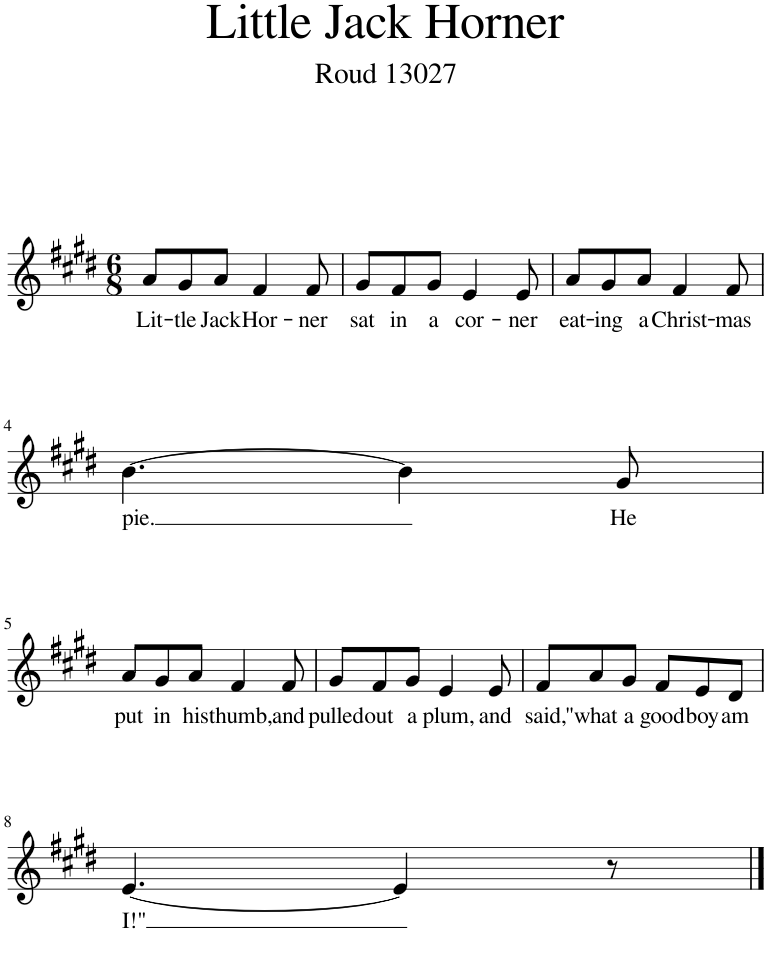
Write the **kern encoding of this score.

**kern	**text
*part1	*part1
*staff1	*staff1
*I"Piano	*
*I'Pno.	*
*clefG2	*
*k[f#c#g#d#]	*
*M6/8	*
=1	=1
!	!LO:LY:b
8a/L	Lit-
!	!LO:LY:b
8g#/	-tle
!	!LO:LY:b
8a/J	Jack
!	!LO:LY:b
4f#/	Hor-
!	!LO:LY:b
8f#/	-ner
=2	=2
!	!LO:LY:b
8g#/L	sat
!	!LO:LY:b
8f#/	in
!	!LO:LY:b
8g#/J	a
!	!LO:LY:b
4e/	cor-
!	!LO:LY:b
8e/	-ner
=3	=3
!	!LO:LY:b
8a/L	eat-
!	!LO:LY:b
8g#/	-ing
!	!LO:LY:b
8a/J	a
!	!LO:LY:b
4f#/	Christ-
!	!LO:LY:b
8f#/	-mas
!!LO:LB:g=z
=4	=4
!	!LO:LY:b
[4.b\	pie.
4b\]	.
!	!LO:LY:b
8g#/	He
!!LO:LB:g=z
=5	=5
!	!LO:LY:b
8a/L	put
!	!LO:LY:b
8g#/	in
!	!LO:LY:b
8a/J	his
!	!LO:LY:b
4f#/	thumb,
!	!LO:LY:b
8f#/	and
=6	=6
!	!LO:LY:b
8g#/L	pulled
!	!LO:LY:b
8f#/	out
!	!LO:LY:b
8g#/J	a
!	!LO:LY:b
4e/	plum,
!	!LO:LY:b
8e/	and
=7	=7
!	!LO:LY:b
8f#/L	said,
!	!LO:LY:b
8a/	"what
!	!LO:LY:b
8g#/J	a
!	!LO:LY:b
8f#/L	good
!	!LO:LY:b
8e/	boy
!	!LO:LY:b
8d#/J	am
!!LO:LB:g=z
=8	=8
!	!LO:LY:b
[4.e/	I!"
4e/]	.
8r	.
==	==
*-	*-
